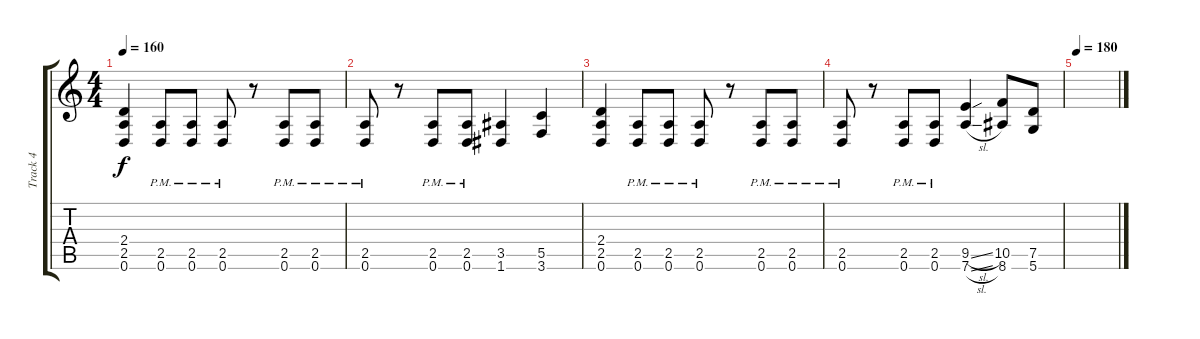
\track ("Track 4" "Track 4") {instrument distortionguitar}
\staff {score tabs}
\tuning (D4 A3 F3 C3 G2 D2) {hide}
\ts (4 4)
\tempo 160
\clef g2
\ks c
(2.4 2.5 0.6).4{dy f} (2.5{pm} 0.6{pm}).8 (2.5{pm} 0.6{pm}).8 (2.5{pm} 0.6{pm}).8 r.8 (2.5{pm} 0.6{pm}).8 (2.5{pm} 0.6{pm}).8 |
(2.5{pm} 0.6{pm}).8 r.8 (2.5{pm} 0.6{pm}).8 (2.5{pm} 0.6{pm}).8 (3.5 1.6).4 (5.5 3.6).4 |
(2.4 2.5 0.6).4 (2.5{pm} 0.6{pm}).8 (2.5{pm} 0.6{pm}).8 (2.5{pm} 0.6{pm}).8 r.8 (2.5{pm} 0.6{pm}).8 (2.5{pm} 0.6{pm}).8 |
(2.5{pm} 0.6{pm}).8 r.8 (2.5{pm} 0.6{pm}).8 (2.5{pm} 0.6{pm}).8 (9.5{sl} 7.6{sl}).4 (10.5 8.6).8 (7.5 5.6).8 |
\tempo 180
